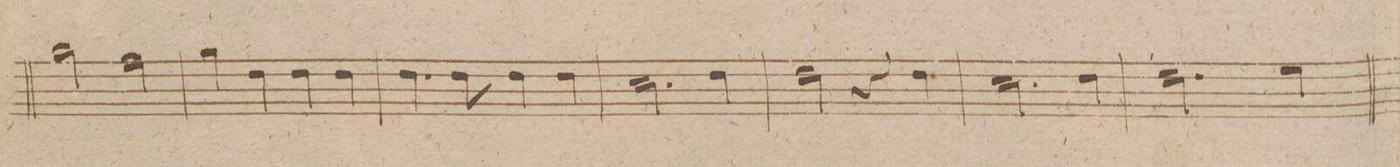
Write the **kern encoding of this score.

**kern	**dynam
*I"Clarinetto 1mo in. A.	*
*clefG2	*
*k[f#c#g#d#]	*
*met(c)	*
*M4/4	*
2ee\]	.
2dd#\	.
=42	=42
4ee\	.
4b\	.
4b\	.
4b\	.
=43	=43
4.b\	.
8b\	.
4b\	.
4b\	.
=44	=44
2.a\	.
4b\	.
=45	=45
2b\	.
4r	.
4b\	.
=46	=46
2.a\	.
4b\	.
=47	=47
2.b\	.
4cc#\	.
=48	=48
*-	*-
